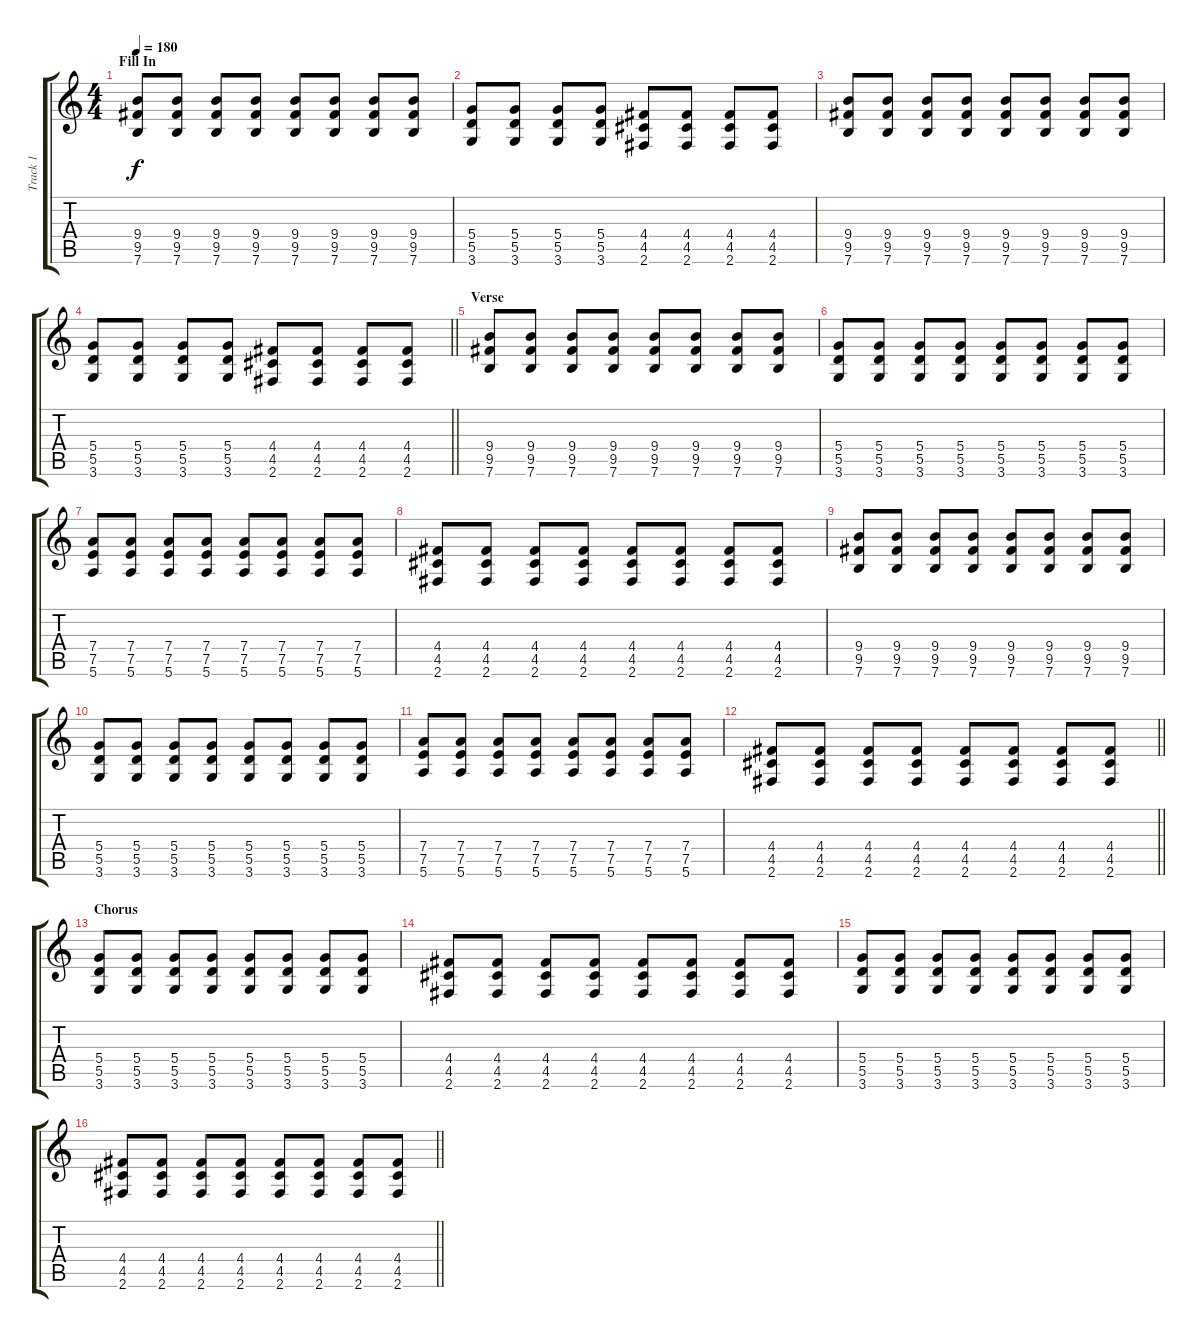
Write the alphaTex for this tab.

\track ("Track 1" "Track 1") {instrument distortionguitar}
\staff {score tabs}
\tuning (E4 B3 G3 D3 A2 E2) {hide}
\ts (4 4)
\section ("" "Fill In")
\tempo 180
\clef g2
\ks c
(9.4 9.5 7.6).8{dy f} (9.4 9.5 7.6).8 (9.4 9.5 7.6).8 (9.4 9.5 7.6).8 (9.4 9.5 7.6).8 (9.4 9.5 7.6).8 (9.4 9.5 7.6).8 (9.4 9.5 7.6).8 |
(5.4 5.5 3.6).8 (5.4 5.5 3.6).8 (5.4 5.5 3.6).8 (5.4 5.5 3.6).8 (4.4 4.5 2.6).8 (4.4 4.5 2.6).8 (4.4 4.5 2.6).8 (4.4 4.5 2.6).8 |
(9.4 9.5 7.6).8 (9.4 9.5 7.6).8 (9.4 9.5 7.6).8 (9.4 9.5 7.6).8 (9.4 9.5 7.6).8 (9.4 9.5 7.6).8 (9.4 9.5 7.6).8 (9.4 9.5 7.6).8 |
\barLineRight lightlight
(5.4 5.5 3.6).8 (5.4 5.5 3.6).8 (5.4 5.5 3.6).8 (5.4 5.5 3.6).8 (4.4 4.5 2.6).8 (4.4 4.5 2.6).8 (4.4 4.5 2.6).8 (4.4 4.5 2.6).8 |
\section ("" "Verse")
(9.4 9.5 7.6).8 (9.4 9.5 7.6).8 (9.4 9.5 7.6).8 (9.4 9.5 7.6).8 (9.4 9.5 7.6).8 (9.4 9.5 7.6).8 (9.4 9.5 7.6).8 (9.4 9.5 7.6).8 |
(5.4 5.5 3.6).8 (5.4 5.5 3.6).8 (5.4 5.5 3.6).8 (5.4 5.5 3.6).8 (5.4 5.5 3.6).8 (5.4 5.5 3.6).8 (5.4 5.5 3.6).8 (5.4 5.5 3.6).8 |
(7.4 7.5 5.6).8 (7.4 7.5 5.6).8 (7.4 7.5 5.6).8 (7.4 7.5 5.6).8 (7.4 7.5 5.6).8 (7.4 7.5 5.6).8 (7.4 7.5 5.6).8 (7.4 7.5 5.6).8 |
(4.4 4.5 2.6).8 (4.4 4.5 2.6).8 (4.4 4.5 2.6).8 (4.4 4.5 2.6).8 (4.4 4.5 2.6).8 (4.4 4.5 2.6).8 (4.4 4.5 2.6).8 (4.4 4.5 2.6).8 |
(9.4 9.5 7.6).8 (9.4 9.5 7.6).8 (9.4 9.5 7.6).8 (9.4 9.5 7.6).8 (9.4 9.5 7.6).8 (9.4 9.5 7.6).8 (9.4 9.5 7.6).8 (9.4 9.5 7.6).8 |
(5.4 5.5 3.6).8 (5.4 5.5 3.6).8 (5.4 5.5 3.6).8 (5.4 5.5 3.6).8 (5.4 5.5 3.6).8 (5.4 5.5 3.6).8 (5.4 5.5 3.6).8 (5.4 5.5 3.6).8 |
(7.4 7.5 5.6).8 (7.4 7.5 5.6).8 (7.4 7.5 5.6).8 (7.4 7.5 5.6).8 (7.4 7.5 5.6).8 (7.4 7.5 5.6).8 (7.4 7.5 5.6).8 (7.4 7.5 5.6).8 |
\barLineRight lightlight
(4.4 4.5 2.6).8 (4.4 4.5 2.6).8 (4.4 4.5 2.6).8 (4.4 4.5 2.6).8 (4.4 4.5 2.6).8 (4.4 4.5 2.6).8 (4.4 4.5 2.6).8 (4.4 4.5 2.6).8 |
\section ("" "Chorus")
(5.4 5.5 3.6).8 (5.4 5.5 3.6).8 (5.4 5.5 3.6).8 (5.4 5.5 3.6).8 (5.4 5.5 3.6).8 (5.4 5.5 3.6).8 (5.4 5.5 3.6).8 (5.4 5.5 3.6).8 |
(4.4 4.5 2.6).8 (4.4 4.5 2.6).8 (4.4 4.5 2.6).8 (4.4 4.5 2.6).8 (4.4 4.5 2.6).8 (4.4 4.5 2.6).8 (4.4 4.5 2.6).8 (4.4 4.5 2.6).8 |
(5.4 5.5 3.6).8 (5.4 5.5 3.6).8 (5.4 5.5 3.6).8 (5.4 5.5 3.6).8 (5.4 5.5 3.6).8 (5.4 5.5 3.6).8 (5.4 5.5 3.6).8 (5.4 5.5 3.6).8 |
\barLineRight lightlight
(4.4 4.5 2.6).8 (4.4 4.5 2.6).8 (4.4 4.5 2.6).8 (4.4 4.5 2.6).8 (4.4 4.5 2.6).8 (4.4 4.5 2.6).8 (4.4 4.5 2.6).8 (4.4 4.5 2.6).8
